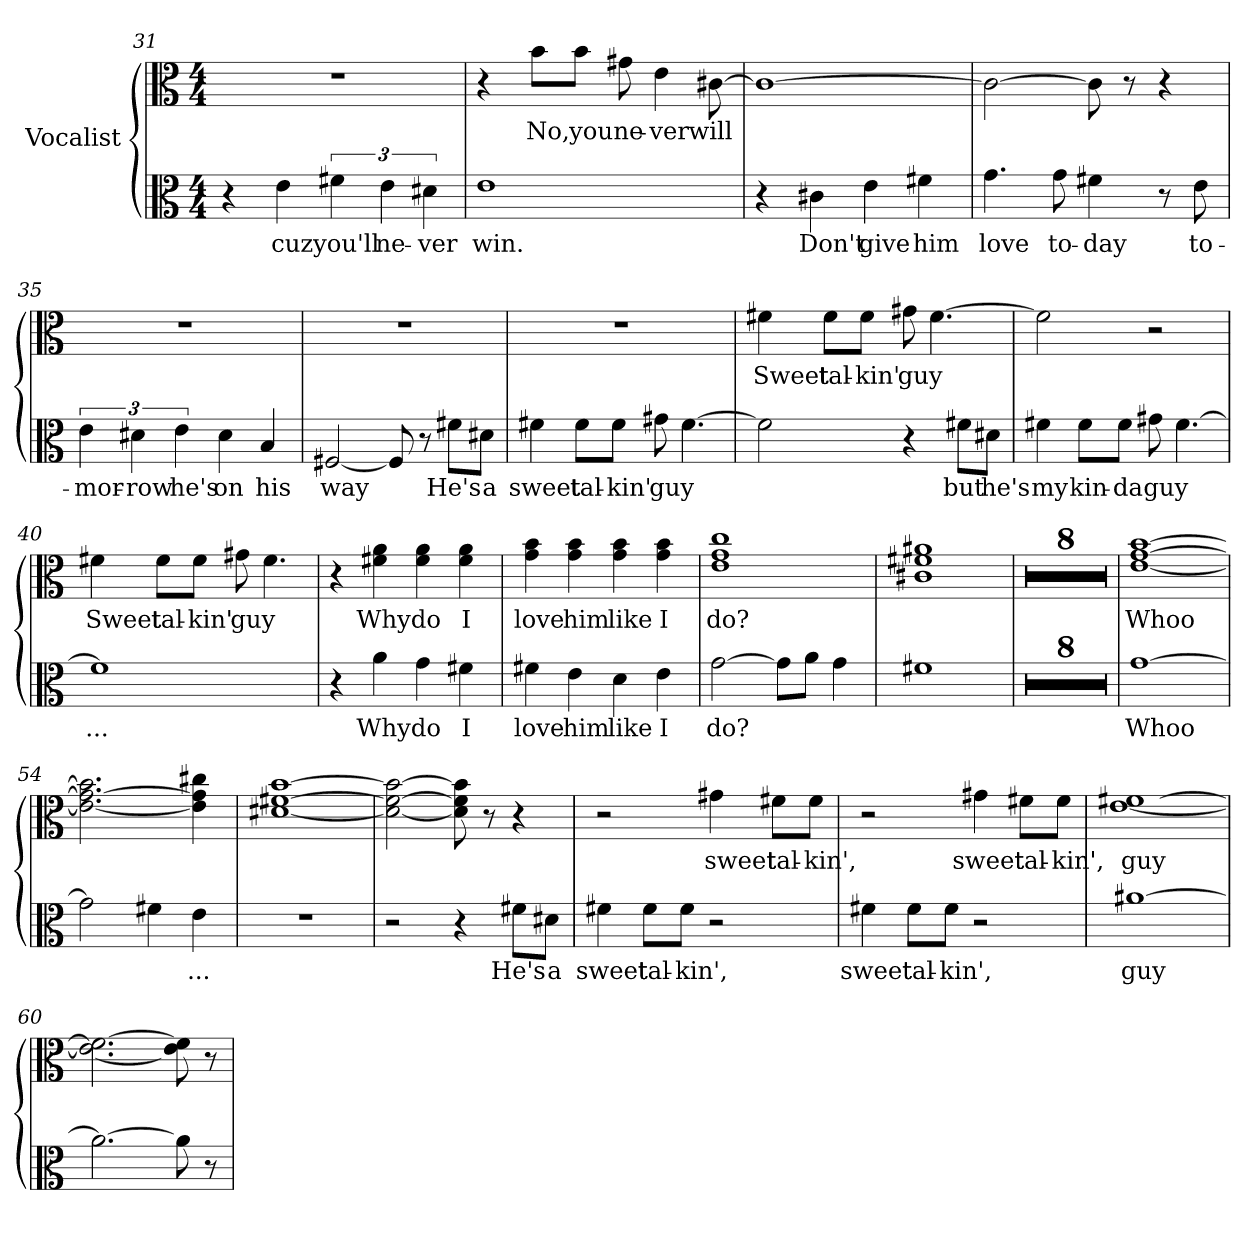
**kern	**text	**kern	**text
*part1	*part1	*part1	*part1
*staff2	*staff2	*staff1	*staff1
*I"Vocalist	*	*	*
*clefC3	*	*clefC3	*
*M4/4	*	*M4/4	*
=31	=31	=31	=31
4r	.	1r	.
4e	cuz	.	.
6f#X	you'll	.	.
6e	ne-	.	.
6d#X	-ver	.	.
=32	=32	=32	=32
1e	win.	4r	.
.	.	8b\L	No,
.	.	8b\J	you
.	.	8g#X	ne-
.	.	4e	-ver
.	.	[8c#X	will
=33	=33	=33	=33
4r	.	1c#_	_
4c#X	Don't	.	.
4e	give	.	.
4f#X	him	.	.
=34	=34	=34	=34
4.g	love	2c#_	_
8g	to-	.	.
4f#X	-day	8c#]	_
.	.	8r	.
8r	.	4r	.
8e	to-	.	.
=35	=35	=35	=35
6e	-mor-	1r	.
6d#X	-row	.	.
6e	he's	.	.
4d#	on	.	.
4B	his	.	.
=36	=36	=36	=36
[2F#X	way	1r	.
8F#]	_	.	.
8r	.	.	.
8f#X\L	He's	.	.
8d#X\J	a	.	.
=37	=37	=37	=37
4f#X	sweet	1r	.
8f#\L	tal-	.	.
8f#\J	-kin'	.	.
8g#X	guy	.	.
[4.f#	_	.	.
=38	=38	=38	=38
2f#]	_	4f#X	Sweet
.	.	8f#\L	tal-
.	.	8f#\J	-kin'
4r	.	8g#X	guy
.	.	[4.f#	_
8f#X\L	but	.	.
8d#X\J	he's	.	.
=39	=39	=39	=39
4f#X	my	2f#]	_
8f#\L	kin-	.	.
8f#\J	-da	.	.
8g#X	guy	2r	.
[4.f#	_	.	.
=40	=40	=40	=40
1f#]	...	4f#X	Sweet
.	.	8f#\L	tal-
.	.	8f#\J	-kin'
.	.	8g#X	guy
.	.	4.f#	_
=41	=41	=41	=41
4r	.	4r	.
4a	Why	4f#X 4a	Why
4g	do	4f# 4a	do
4f#X	I	4f# 4a	I
=42	=42	=42	=42
4f#X	love	4g 4b	love
4e	him	4g 4b	him
4d	like	4g 4b	like
4e	I	4g 4b	I
=43	=43	=43	=43
[2g	do?	1e 1g 1cc	do?
8g\L]	_	.	.
8a\J	_	.	.
4g	_	.	.
=44	=44	=44	=44
1f#X	_	1c#X 1f#X 1a#X	_
=45	=45	=45	=45
1r	.	1r	.
=46	=46	=46	=46
1r	.	1r	.
=47	=47	=47	=47
1r	.	1r	.
=48	=48	=48	=48
1r	.	1r	.
=49	=49	=49	=49
1r	.	1r	.
=50	=50	=50	=50
1r	.	1r	.
=51	=51	=51	=51
1r	.	1r	.
=52	=52	=52	=52
1r	.	1r	.
=53	=53	=53	=53
[1g	Whoo	[1e [1g [1b	Whoo
=54	=54	=54	=54
2g]	_	2.e_ 2.g_ 2.b]	_
4f#X	_	.	.
4e	...	4e] 4g] 4cc#X	_
=55	=55	=55	=55
1r	.	[1d#X [1f#X [1b	_
=56	=56	=56	=56
2r	.	2d#_ 2f#_ 2b_	_
4r	.	8d#] 8f#] 8b]	_
.	.	8r	.
8f#X\L	He's	4r	.
8d#X\J	a	.	.
=57	=57	=57	=57
4f#X	sweet	2r	.
8f#\L	tal-	.	.
8f#\J	-kin',	.	.
2r	.	4g#X	sweet
.	.	8f#X\L	tal-
.	.	8f#\J	-kin',
=58	=58	=58	=58
4f#X	sweet	2r	.
8f#\L	tal-	.	.
8f#\J	-kin',	.	.
2r	.	4g#X	sweet
.	.	8f#X\L	tal-
.	.	8f#\J	-kin',
=59	=59	=59	=59
[1a#X	guy	[1e [1f#X	guy
=60	=60	=60	=60
2.a#_	_	2.e_ 2.f#_	_
8a#]	_	8e] 8f#]	_
8r	.	8r	.
=	=	=	=
*-	*-	*-	*-
